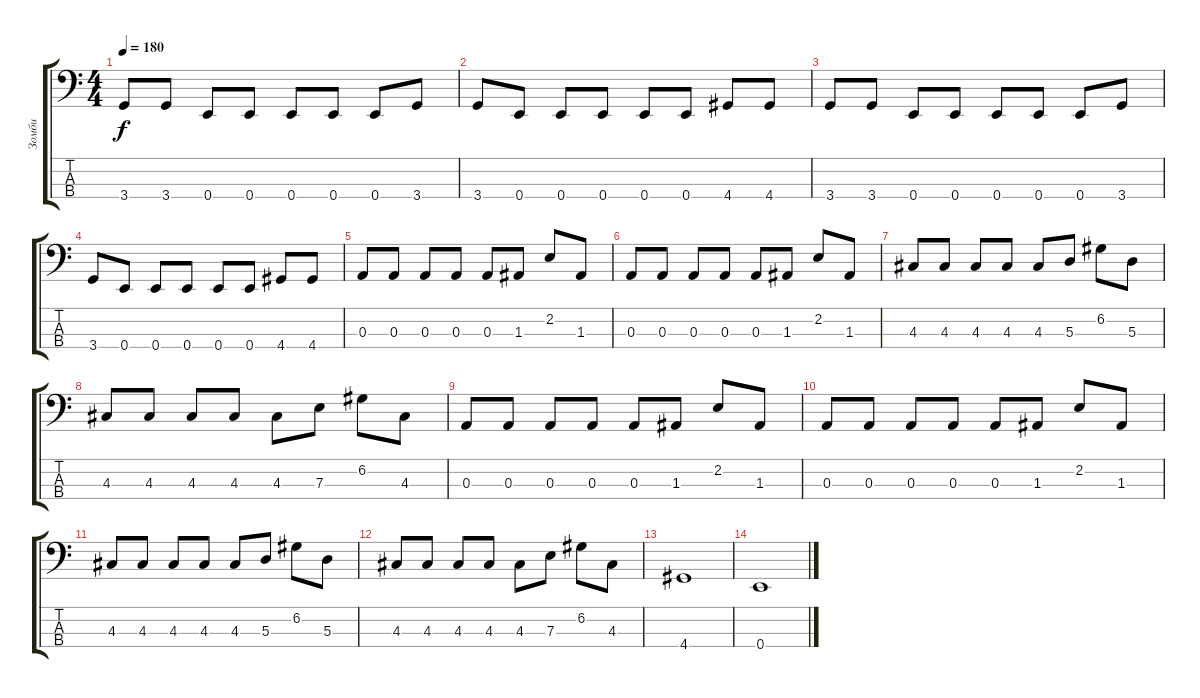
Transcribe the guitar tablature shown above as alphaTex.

\track ("Зомби" "Зомби") {instrument electricbasspick}
\staff {score tabs}
\tuning (G2 D2 A1 E1) {hide}
\ts (4 4)
\tempo 180
\clef f4
\ks c
3.4.8{dy f} 3.4.8 0.4.8 0.4.8 0.4.8 0.4.8 0.4.8 3.4.8 |
3.4.8 0.4.8 0.4.8 0.4.8 0.4.8 0.4.8 4.4.8 4.4.8 |
3.4.8 3.4.8 0.4.8 0.4.8 0.4.8 0.4.8 0.4.8 3.4.8 |
3.4.8 0.4.8 0.4.8 0.4.8 0.4.8 0.4.8 4.4.8 4.4.8 |
0.3.8 0.3.8 0.3.8 0.3.8 0.3.8 1.3.8 2.2.8 1.3.8 |
0.3.8 0.3.8 0.3.8 0.3.8 0.3.8 1.3.8 2.2.8 1.3.8 |
4.3.8 4.3.8 4.3.8 4.3.8 4.3.8 5.3.8 6.2.8 5.3.8 |
4.3.8 4.3.8 4.3.8 4.3.8 4.3.8 7.3.8 6.2.8 4.3.8 |
0.3.8 0.3.8 0.3.8 0.3.8 0.3.8 1.3.8 2.2.8 1.3.8 |
0.3.8 0.3.8 0.3.8 0.3.8 0.3.8 1.3.8 2.2.8 1.3.8 |
4.3.8 4.3.8 4.3.8 4.3.8 4.3.8 5.3.8 6.2.8 5.3.8 |
4.3.8 4.3.8 4.3.8 4.3.8 4.3.8 7.3.8 6.2.8 4.3.8 |
4.4.1 |
0.4.1
